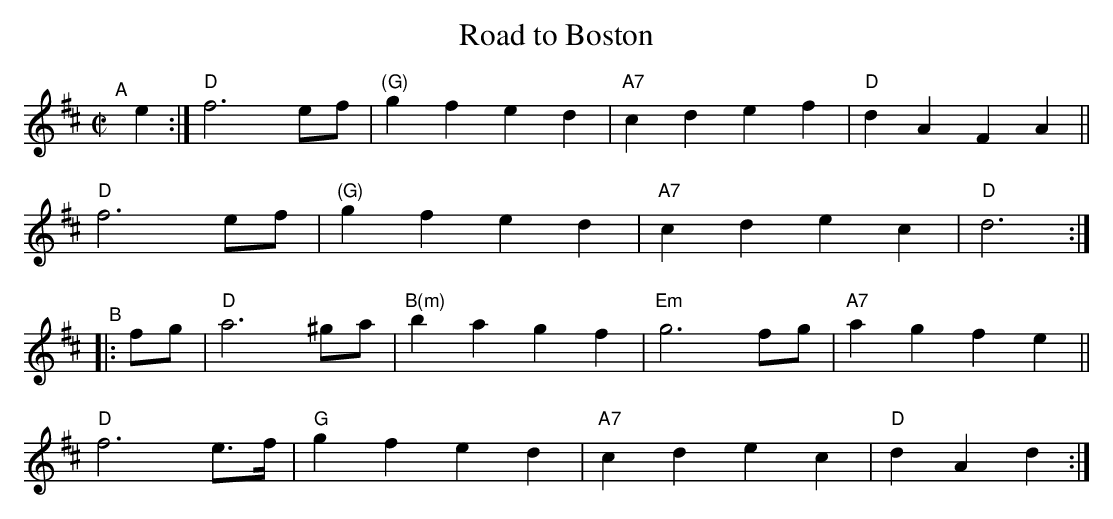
X:1
T: Road to Boston
M: C|
L: 1/8
K: D
"^A"[|]e2 :|\
"D"f6ef | "(G)"g2f2 e2d2 | "A7"c2d2 e2f2 | "D"d2A2 F2A2 ||
"D"f6ef | "(G)"g2f2 e2d2 | "A7"c2d2 e2c2 | "D"d6 :|
"^B"|: fg |\
"D"a6^ga | "B(m)"b2a2 g2f2 | "Em"g6fg | "A7"a2g2 f2e2 ||
"D"f6e>f | "G"g2f2 e2d2 | "A7"c2d2 e2c2 | "D"d2A2 d2 :|
